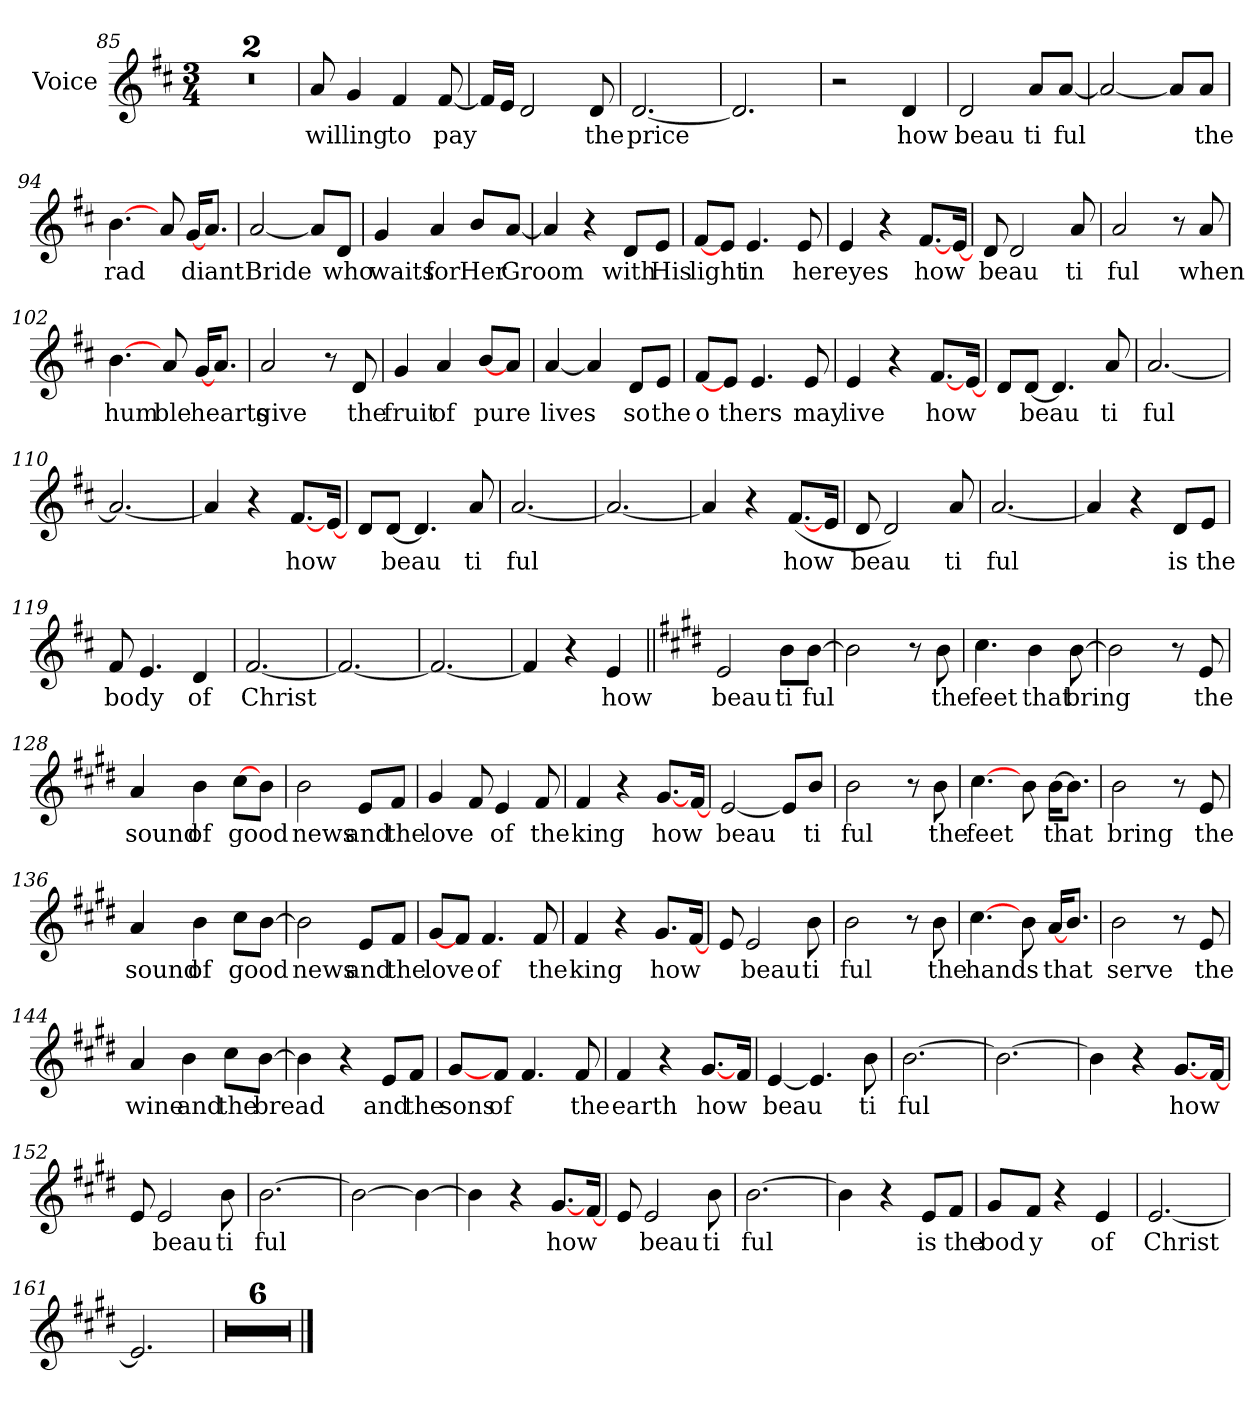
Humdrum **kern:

**kern	**text
*part1	*part1
*staff1	*staff1
*I"Voice	*
*I'V	*
*clefG2	*
*k[f#c#]	*
*D:	*
*M3/4	*
=85	=85
2.r	.
=86	=86
2.r	.
=87	=87
!	!LO:LY:b
8a/	wil
!	!LO:LY:b
4g/	ling
!	!LO:LY:b
4f#/	to
!	!LO:LY:b
[8f#/	pay
!!LO:LB:g=z
=88	=88
16f#/LL]	.
16e/JJ	.
2d/	.
!	!LO:LY:b
8d/	the
=89	=89
!	!LO:LY:b
[2.d/	price
=90	=90
2.d/]	.
=91	=91
2r	.
!	!LO:LY:b
4d/	how
=92	=92
!	!LO:LY:b
2d/	beau
!	!LO:LY:b
8a/L	ti
!	!LO:LY:b
[8a/J	ful
=93	=93
2a/_	.
8a/L]	.
!	!LO:LY:b
8a/J	the
=94	=94
!	!LO:LY:b
[4.b\	rad
8a/	.
!	!LO:LY:b
[16g/KL	diant
8.a/J	.
!!LO:LB:g=z
=95	=95
!	!LO:LY:b
[2a/	Bride
8a/L]	.
!	!LO:LY:b
8d/J	who
=96	=96
!	!LO:LY:b
4g/	waits
!	!LO:LY:b
4a/	for
!	!LO:LY:b
8b/L	Her
!	!LO:LY:b
[8a/J	Groom
=97	=97
4a/]	.
4r	.
!	!LO:LY:b
8d/L	with
!	!LO:LY:b
8e/J	His
=98	=98
!	!LO:LY:b
[8f#/L	light
8e/J	.
!	!LO:LY:b
4.e/	in
!	!LO:LY:b
8e/	her
=99	=99
!	!LO:LY:b
4e/	eyes
4r	.
!	!LO:LY:b
[8.f#/L	how
[16e/Jk	.
!!LO:PB:g=z
=100	=100
!	!LO:LY:b
8d/	beau
2d/	.
!	!LO:LY:b
8a/	ti
=101	=101
!	!LO:LY:b
2a/	ful
8r	.
!	!LO:LY:b
8a/	when
=102	=102
!	!LO:LY:b
[4.b\	hum
!	!LO:LY:b
8a/	ble
!	!LO:LY:b
[16g/KL	hearts
8.a/J	.
=103	=103
!	!LO:LY:b
2a/	give
8r	.
!	!LO:LY:b
8d/	the
=104	=104
!	!LO:LY:b
4g/	fruit
!	!LO:LY:b
4a/	of
!	!LO:LY:b
[8b/L	pure
8a/J	.
=105	=105
!	!LO:LY:b
[4a/	lives
4a/]	.
!	!LO:LY:b
8d/L	so
!	!LO:LY:b
8e/J	the
!!LO:LB:g=z
=106	=106
!	!LO:LY:b
[8f#/L	o
!	!LO:LY:b
8e/J	thers
4.e/	.
!	!LO:LY:b
8e/	may
=107	=107
!	!LO:LY:b
4e/	live
4r	.
!	!LO:LY:b
[8.f#/L	how
[16e/Jk	.
=108	=108
8d/L	.
!	!LO:LY:b
[8d/J	beau
4.d/]	.
!	!LO:LY:b
8a/	ti
=109	=109
!	!LO:LY:b
[2.a/	ful
=110	=110
2.a/_	.
=111	=111
4a/]	.
4r	.
!	!LO:LY:b
[8.f#/L	how
[16e/Jk	.
!!LO:LB:g=z
=112	=112
8d/L	.
!	!LO:LY:b
[8d/J	beau
4.d/]	.
!	!LO:LY:b
8a/	ti
=113	=113
!	!LO:LY:b
[2.a/	ful
=114	=114
2.a/_	.
=115	=115
4a/]	.
4r	.
!	!LO:LY:b
(<[8.f#/L	how
16e/Jk	.
=116	=116
!	!LO:LY:b
8d/	beau
2d/)	.
!	!LO:LY:b
8a/	ti
=117	=117
!	!LO:LY:b
[2.a/	ful
=118	=118
4a/]	.
4r	.
!	!LO:LY:b
8d/L	is
!	!LO:LY:b
8e/J	the
!!LO:LB:g=z
=119	=119
!	!LO:LY:b
8f#/	bo
!	!LO:LY:b
4.e/	dy
!	!LO:LY:b
4d/	of
=120	=120
!	!LO:LY:b
[2.f#/	Christ
=121	=121
2.f#/_	.
=122	=122
2.f#/_	.
=123	=123
4f#/]	.
4r	.
!	!LO:LY:b
4e/	how
=124||	=124||
*k[f#c#g#d#]	*
*E:	*
!	!LO:LY:b
2e/	beau
!	!LO:LY:b
8b\L	ti
!	!LO:LY:b
[8b\J	ful
=125	=125
2b\]	.
8r	.
!	!LO:LY:b
8b\	the
!!LO:LB:g=z
=126	=126
!	!LO:LY:b
4.cc#\	feet
!	!LO:LY:b
4b\	that
!	!LO:LY:b
[8b\	bring
=127	=127
2b\]	.
8r	.
!	!LO:LY:b
8e/	the
=128	=128
!	!LO:LY:b
4a/	sound
!	!LO:LY:b
4b\	of
!	!LO:LY:b
[8cc#\L	good
8b\J	.
=129	=129
!	!LO:LY:b
2b\	news
!	!LO:LY:b
8e/L	and
!	!LO:LY:b
8f#/J	the
=130	=130
!	!LO:LY:b
4g#/	love
8f#/	.
!	!LO:LY:b
4e/	of
!	!LO:LY:b
8f#/	the
=131	=131
!	!LO:LY:b
4f#/	king
4r	.
!	!LO:LY:b
[8.g#/L	how
[16f#/Jk	.
!!LO:LB:g=z
=132	=132
!	!LO:LY:b
[2e/	beau
8e/L]	.
!	!LO:LY:b
8b/J	ti
=133	=133
!	!LO:LY:b
2b\	ful
8r	.
!	!LO:LY:b
8b\	the
=134	=134
!	!LO:LY:b
[4.cc#\	feet
8b\	.
!	!LO:LY:b
[16b\KL	that
8.b\J]	.
=135	=135
!	!LO:LY:b
2b\	bring
8r	.
!	!LO:LY:b
8e/	the
=136	=136
!	!LO:LY:b
4a/	sound
!	!LO:LY:b
4b\	of
!	!LO:LY:b
8cc#\L	good
[8b\J	.
=137	=137
!	!LO:LY:b
2b\]	news
!	!LO:LY:b
8e/L	and
!	!LO:LY:b
8f#/J	the
!!LO:LB:g=z
=138	=138
!	!LO:LY:b
[8g#/L	love
8f#/J	.
!	!LO:LY:b
4.f#/	of
!	!LO:LY:b
8f#/	the
=139	=139
!	!LO:LY:b
4f#/	king
4r	.
!	!LO:LY:b
8.g#/L	how
[16f#/Jk	.
=140	=140
8e/	.
!	!LO:LY:b
2e/	beau
!	!LO:LY:b
8b\	ti
=141	=141
!	!LO:LY:b
2b\	ful
8r	.
!	!LO:LY:b
8b\	the
=142	=142
!	!LO:LY:b
[4.cc#\	hands
8b\	.
!	!LO:LY:b
[16a/KL	that
8.b/J	.
=143	=143
!	!LO:LY:b
2b\	serve
8r	.
!	!LO:LY:b
8e/	the
!!LO:LB:g=z
=144	=144
!	!LO:LY:b
4a/	wine
!	!LO:LY:b
4b\	and
!	!LO:LY:b
8cc#\L	the
!	!LO:LY:b
[8b\J	bread
=145	=145
4b\]	.
4r	.
!	!LO:LY:b
8e/L	and
!	!LO:LY:b
8f#/J	the
=146	=146
!	!LO:LY:b
[8g#/L	sons
!	!LO:LY:b
8f#/J	of
4.f#/	.
!	!LO:LY:b
8f#/	the
=147	=147
!	!LO:LY:b
4f#/	earth
4r	.
!	!LO:LY:b
[8.g#/L	how
16f#/Jk	.
=148	=148
!	!LO:LY:b
[4e/	beau
4.e/]	.
!	!LO:LY:b
8b\	ti
=149	=149
!	!LO:LY:b
[2.b\	ful
!!LO:PB:g=z
=150	=150
2.b\_	.
=151	=151
4b\]	.
4r	.
!	!LO:LY:b
[8.g#/L	how
[16f#/Jk	.
=152	=152
8e/	.
!	!LO:LY:b
2e/	beau
!	!LO:LY:b
8b\	ti
=153	=153
!	!LO:LY:b
[2.b\	ful
=154	=154
2b\_	.
4b\_	.
=155	=155
4b\]	.
4r	.
!	!LO:LY:b
[8.g#/L	how
[16f#/Jk	.
=156	=156
8e/	.
!	!LO:LY:b
2e/	beau
!	!LO:LY:b
8b\	ti
!!LO:LB:g=z
=157	=157
!	!LO:LY:b
[2.b\	ful
=158	=158
4b\]	.
4r	.
!	!LO:LY:b
8e/L	is
!	!LO:LY:b
8f#/J	the
=159	=159
!	!LO:LY:b
8g#/L	bod
!	!LO:LY:b
8f#/J	y
4r	.
!	!LO:LY:b
4e/	of
=160	=160
!	!LO:LY:b
[2.e/	Christ
=161	=161
2.e/]	.
=162	=162
!LO:N:vis=1	!
2.r	.
=163	=163
!LO:N:vis=1	!
2.r	.
!!LO:LB:g=z
=164	=164
!LO:N:vis=1	!
2.r	.
=165	=165
!LO:N:vis=1	!
2.r	.
=166	=166
!LO:N:vis=1	!
2.r	.
=167	=167
!LO:N:vis=1	!
2.r	.
==	==
*-	*-
